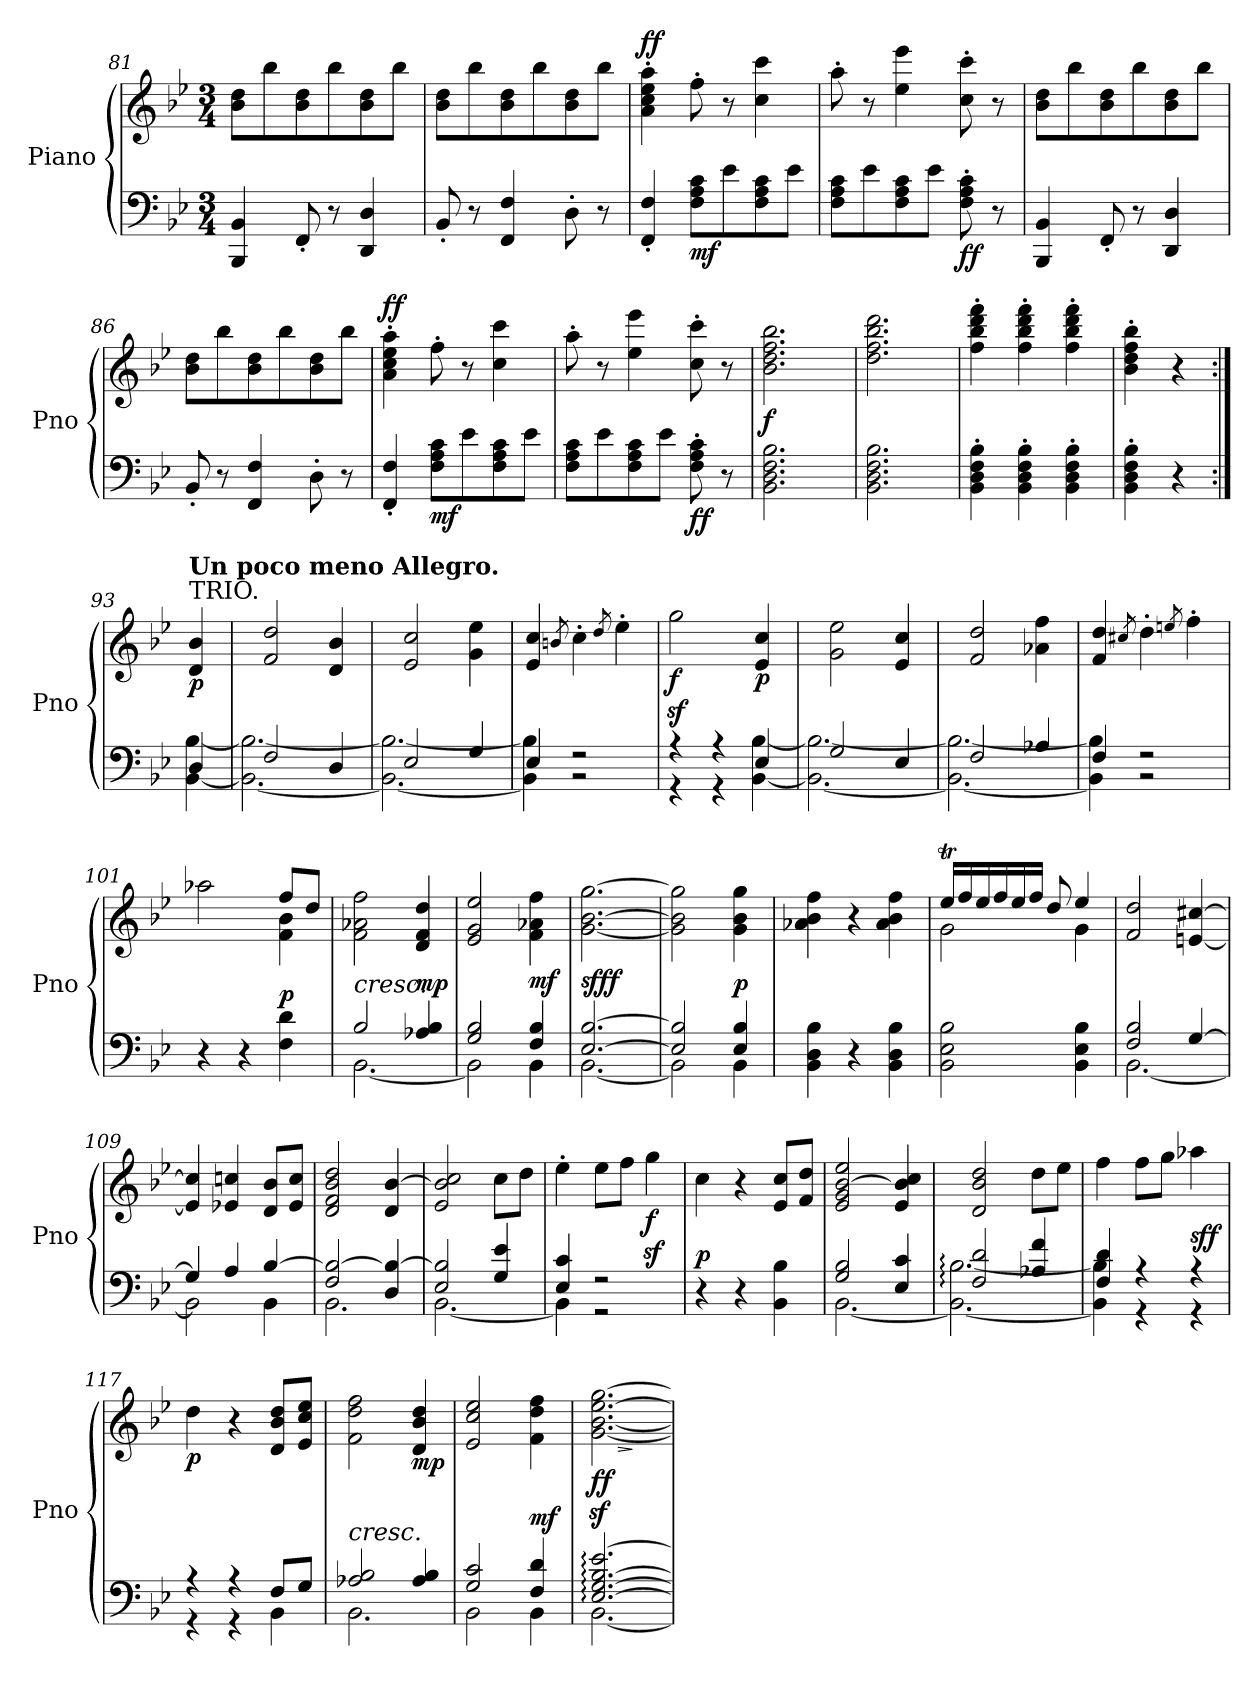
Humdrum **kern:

**kern	**kern	**dynam
*part1	*part1	*part1
*staff2	*staff1	*staff1/2
*I"Piano	*	*
*I'Pno	*	*
*clefF4	*clefG2	*
*k[b-e-]	*k[b-e-]	*
*M3/4	*M3/4	*
=81	=81	=81
!	!	!LO:DY:b=2
!	!	!LO:DY:n=1:a
4BBB-/ 4BB-/	8b-\ 8dd\L	ff mf
.	8bb-\	.
8FF'/	8b-\ 8dd\	.
8r	8bb-\	.
4DD/ 4D/	8b-\ 8dd\	.
.	8bb-\J	.
=82	=82	=82
8BB-'/	8b-\ 8dd\L	.
8r	8bb-\	.
4FF/ 4F/	8b-\ 8dd\	.
.	8bb-\	.
8D'\	8b-\ 8dd\	.
8r	8bb-\J	.
=83	=83	=83
!	!	!LO:DY:a
4FF/' 4F/'	4a\' 4cc\' 4ee-\' 4aa\'	ff
!	!	!LO:DY:b=2
8F\ 8A\ 8c\L	8ff'\	mf
8e-\	8r	.
8F\ 8A\ 8c\	4cc\ 4ccc\	.
8e-\J	.	.
=84	=84	=84
8F\ 8A\ 8c\L	8aa'\	.
8e-\	8r	.
8F\ 8A\ 8c\	4ee-\ 4eee-\	.
8e-\J	.	.
!	!	!LO:DY:b=2
8F\' 8A\' 8c\'	8cc\' 8ccc\'	ff
8r	8r	.
!!LO:LB:g=z
=85	=85	=85
!	!	!LO:DY:b=2
!	!	!LO:DY:n=1:a
4BBB-/ 4BB-/	8b-\ 8dd\L	ff mf
.	8bb-\	.
8FF'/	8b-\ 8dd\	.
8r	8bb-\	.
4DD/ 4D/	8b-\ 8dd\	.
.	8bb-\J	.
=86	=86	=86
8BB-'/	8b-\ 8dd\L	.
8r	8bb-\	.
4FF/ 4F/	8b-\ 8dd\	.
.	8bb-\	.
8D'\	8b-\ 8dd\	.
8r	8bb-\J	.
=87	=87	=87
!	!	!LO:DY:a
4FF/' 4F/'	4a\' 4cc\' 4ee-\' 4aa\'	ff
!	!	!LO:DY:b=2
8F\ 8A\ 8c\L	8ff'\	mf
8e-\	8r	.
8F\ 8A\ 8c\	4cc\ 4ccc\	.
8e-\J	.	.
=88	=88	=88
8F\ 8A\ 8c\L	8aa'\	.
8e-\	8r	.
8F\ 8A\ 8c\	4ee-\ 4eee-\	.
8e-\J	.	.
!	!	!LO:DY:b=2
8F\' 8A\' 8c\'	8cc\' 8ccc\'	ff
8r	8r	.
=89	=89	=89
!	!	!LO:DY:b
2.BB-\ 2.D\ 2.F\ 2.B-\	2.b-\ 2.dd\ 2.ff\ 2.bb-\	f
=90	=90	=90
2.BB-\ 2.D\ 2.F\ 2.B-\	2.dd\ 2.ff\ 2.bb-\ 2.ddd\	.
=91	=91	=91
4BB-\' 4D\' 4F\' 4B-\'	4ff\' 4bb-\' 4ddd\' 4fff\'	.
4BB-\' 4D\' 4F\' 4B-\'	4ff\' 4bb-\' 4ddd\' 4fff\'	.
4BB-\' 4D\' 4F\' 4B-\'	4ff\' 4bb-\' 4ddd\' 4fff\'	.
=92	=92	=92
4BB-\' 4D\' 4F\' 4B-\'	4b-\' 4dd\' 4ff\' 4bb-\'	.
4r	4r	.
!!LO:PB:g=z
=93:|!	=93:|!	=93:|!
*^	*	*
!	!	!LO:TX:a:t=TRIO.	!
!	!	!LO:TX:a:B:t=Un poco meno Allegro.	!
!	!	!	!LO:DY:b
4D/	[4BB-\ [4B-\	4d/ 4b-/	p
=94	=94	=94	=94
2F/	2.BB-\_ 2.B-\_	2f/ 2dd/	.
4D/	.	4d/ 4b-/	.
=95	=95	=95	=95
2E-/	2.BB-\_ 2.B-\_	2e-/ 2cc/	.
4G/	.	4g\ 4ee-\	.
=96	=96	=96	=96
4E-/	4BB-\] 4B-\]	4e-/ 4cc/	.
.	.	8qbn/	.
2r	2r	4cc'\	.
.	.	8qdd/	.
.	.	4ee-'\	.
=97	=97	=97	=97
!	!	!	!LO:DY:b
4r	4r	2ggz<\	f
4r	4r	.	.
!	!	!	!LO:DY:b
4E-/	[4BB-\ [4B-\	4e-/ 4cc/	p
=98	=98	=98	=98
2G/	2.BB-\_ 2.B-\_	2g\ 2ee-\	.
4E-/	.	4e-/ 4cc/	.
=99	=99	=99	=99
2F/	2.BB-\_ 2.B-\_	2f/ 2dd/	.
4A-X/	.	4a-X\ 4ff\	.
=100	=100	=100	=100
4F/	4BB-\] 4B-\]	4f/ 4dd/	.
.	.	8qcc#X/	.
2r	2r	4dd'\	.
.	.	8qeen/	.
.	.	4ff'\	.
*v	*v	*	*
!!LO:LB:g=z
=101	=101	=101
*	*^	*
!	!	!	!LO:DY:b
!	!	!	!LO:DY:n=1:b
4r	2aa-X\	2ryy	f sf
4r	.	.	.
!	!	!	!LO:DY:n=2:a=2
4F\ 4d\	8ff/L	4f\ 4b-\	p
.	8dd/J	.	.
*	*v	*v	*
=102	=102	=102
*^	*	*
!LO:TX:a:i:t=cresc.	!	!	!
2B-/	[2.BB-\	2f\ 2a-X\ 2ff\	.
!	!	!	!LO:DY:a=2
4A-X/ 4B-/	.	4d/ 4f/ 4dd/	mp
=103	=103	=103	=103
2G/ 2B-/	2BB-\]	2e-/ 2g/ 2ee-/	.
!	!	!	!LO:DY:b
4F/ 4B-/	4BB-\	4f\ 4a-X\ 4ff\	mf
=104	=104	=104	=104
!	!	!	!LO:DY:a=2
!	!	!	!LO:DY:n=1:b
[2.E-/ [2.B-/	[2.BB-\	[2.g\ [2.b-\ [2.gg\	sf ff
=105	=105	=105	=105
2E-/] 2B-/]	2BB-\]	2g\] 2b-\] 2gg\]	.
!	!	!	!LO:DY:a=2
4E-/ 4B-/	4BB-\	4g\ 4b-\ 4gg\	p
*v	*v	*	*
=106	=106	=106
4BB-\ 4D\ 4B-\	4a-X\ 4b-\ 4ff\	.
4r	4r	.
4BB-\ 4D\ 4B-\	4a-\ 4b-\ 4ff\	.
=107	=107	=107
*	*^	*
2BB-\ 2E-\ 2B-\	16ee-T!/LL	2g\	.
.	16ff!/	.	.
.	16ee-!/	.	.
.	16ff!/	.	.
.	16ee-!/	.	.
.	16ff!/JJ	.	.
.	8dd/	.	.
4BB-\ 4E-\ 4B-\	4ee-/	4g\	.
*	*v	*v	*
=108	=108	=108
*^	*	*
2F/ 2B-/	[2.BB-\	2f/ 2dd/	.
[4G/	.	[4en/ [4cc#X/	.
!!LO:LB:g=z
=109	=109	=109	=109
4G/]	2BB-\]	4e/] 4cc#/]	.
4A/	.	4e-X/ 4ccn/	.
[4B-/	4BB-\	8d/ 8b-/L	.
.	.	8e-/ 8cc/J	.
=110	=110	=110	=110
2F/ 2B-/_	2.BB-\	2d/ 2f/ 2b-/ 2dd/	.
4D/ 4B-/_	.	4d/ [4b-/	.
=111	=111	=111	=111
2E-/ 2B-/]	[2.BB-\	2e-/ 2b-/] 2cc/	.
4G/ 4e-/	.	8cc\L	.
.	.	8dd\J	.
=112	=112	=112	=112
4E-/ 4c/	4BB-\]	4ee-'\	.
2r	2r	8ee-\L	.
.	.	8ff\J	.
!	!	!	!LO:DY:b
.	.	4ggz<\	f
*v	*v	*	*
=113	=113	=113
!	!	!LO:DY:a=2
4r	4cc\	p
4r	4r	.
4BB-\ 4B-\	8e-/ 8cc/L	.
.	8f/ 8dd/J	.
=114	=114	=114
*^	*	*
2G/ 2B-/	[2.BB-\	2e-/ 2g/ [2b-/ 2ee-/	.
4E-/ 4c/	.	4e-/ 4b-/] 4cc/	.
=115	=115	=115	=115
2F/: 2d/:	2.BB-\_ [2.B-\	2d/ 2b-/ 2dd/	.
4A-X/ 4f/	.	8dd\L	.
.	.	8ee-\J	.
!!LO:LB:g=z
=116	=116	=116	=116
4F/ 4d/	4BB-\] 4B-\]	4ff\	.
4r	4r	8ff\L	.
.	.	8gg\J	.
!	!	!	!LO:DY:a=2
!	!	!	!LO:DY:n=1:b
4r	4r	4aa-X\	sf f
=117	=117	=117	=117
!	!	!	!LO:DY:b
4r	4r	4dd\	p
4r	4r	4r	.
8F/L	4BB-\	8d/ 8b-/ 8dd/L	.
8G/J	.	8e-/ 8cc/ 8ee-/J	.
=118	=118	=118	=118
!LO:TX:a:i:t=cresc.	!	!	!
2A-X/ 2B-/	2.BB-\	2f\ 2dd\ 2ff\	.
!	!	!	!LO:DY:b
4A-/ 4B-/	.	4d/ 4b-/ 4dd/	mp
=119	=119	=119	=119
2G/ 2c/	2BB-\	2e-/ 2cc/ 2ee-/	.
!	!	!	!LO:DY:a=2
4F/ 4d/	4BB-\	4f\ 4dd\ 4ff\	mf
=120	=120	=120	=120
!	!	!	!LO:HP:b
!	!	!	!LO:DY:n=1:b
[2.E-/: [2.G/: [2.B-/: [2.e-/:	[2.BB-\	[2.g\z< [2.b-\z< [2.ee-\z< [2.gg\z<	> ff
*v	*v	*	*
.	.	]
=	=	=
*-	*-	*-
